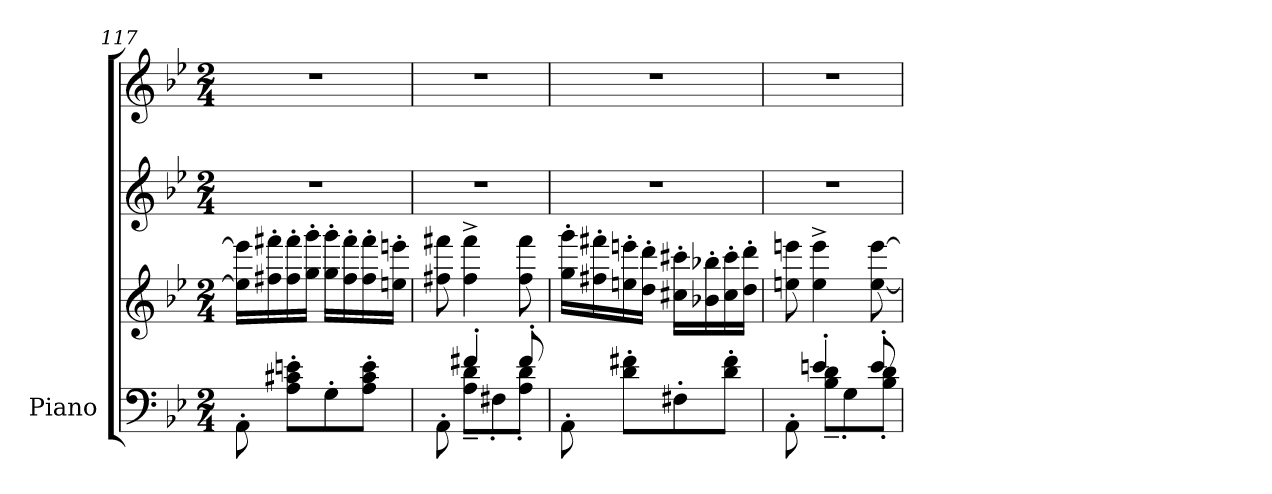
**kern	**kern	**kern	**kern
*part1	*part1	*part1	*part1
*staff4	*staff3	*staff2	*staff1
*I"Piano	*	*	*
*I'Pno.	*	*	*
*clefF4	*clefG2	*clefG2	*clefG2
*k[b-e-]	*k[b-e-]	*k[b-e-]	*k[b-e-]
*M2/4	*M2/4	*M2/4	*M2/4
=117	=117	=117	=117
8AA'\	16ee\] 16eee\]LL	2r	2r
.	16ff#X\' 16fff#X\'	.	.
8A\' 8c#X\' 8en\'L	16ff#\' 16fff#\'	.	.
.	16gg\' 16ggg\'JJ	.	.
8G'\	16gg\' 16ggg\'LL	.	.
.	16ff#\' 16fff#\'	.	.
8A\' 8c#\' 8e\'J	16ff#\' 16fff#\'	.	.
.	16een\' 16eeen\'JJ	.	.
=118	=118	=118	=118
*^	*	*	*
8ryy	8AA'\	8ff#X\ 8fff#X\	2r	2r
4f#X'/	8A\~ 8d\~L	4ff#\^ 4fff#\^	.	.
.	8F#X'\	.	.	.
8f#'/	8A\' 8d\'J	8ff#\ 8fff#\	.	.
*v	*v	*	*	*
=119	=119	=119	=119
8AA'\	16gg\' 16ggg\'LL	2r	2r
.	16ff#X\' 16fff#X\'	.	.
8d\' 8f#X\'L	16een\' 16eeen\'	.	.
.	16dd\' 16ddd\'JJ	.	.
8F#X'\	16cc#X\' 16ccc#X\'LL	.	.
.	16b-X\' 16bb-X\'	.	.
8d\' 8f#\'J	16cc#\' 16ccc#\'	.	.
.	16dd\' 16ddd\'JJ	.	.
=120	=120	=120	=120
*^	*	*	*
8ryy	8AA'\	8een\ 8eeen\	2r	2r
4en'/	8B-\~ 8d\~L	4ee\^ 4eee\^	.	.
.	8G'\	.	.	.
8e'/	8B-\' 8d\'J	[8ee\ [8eee\	.	.
*v	*v	*	*	*
=	=	=	=
*-	*-	*-	*-
